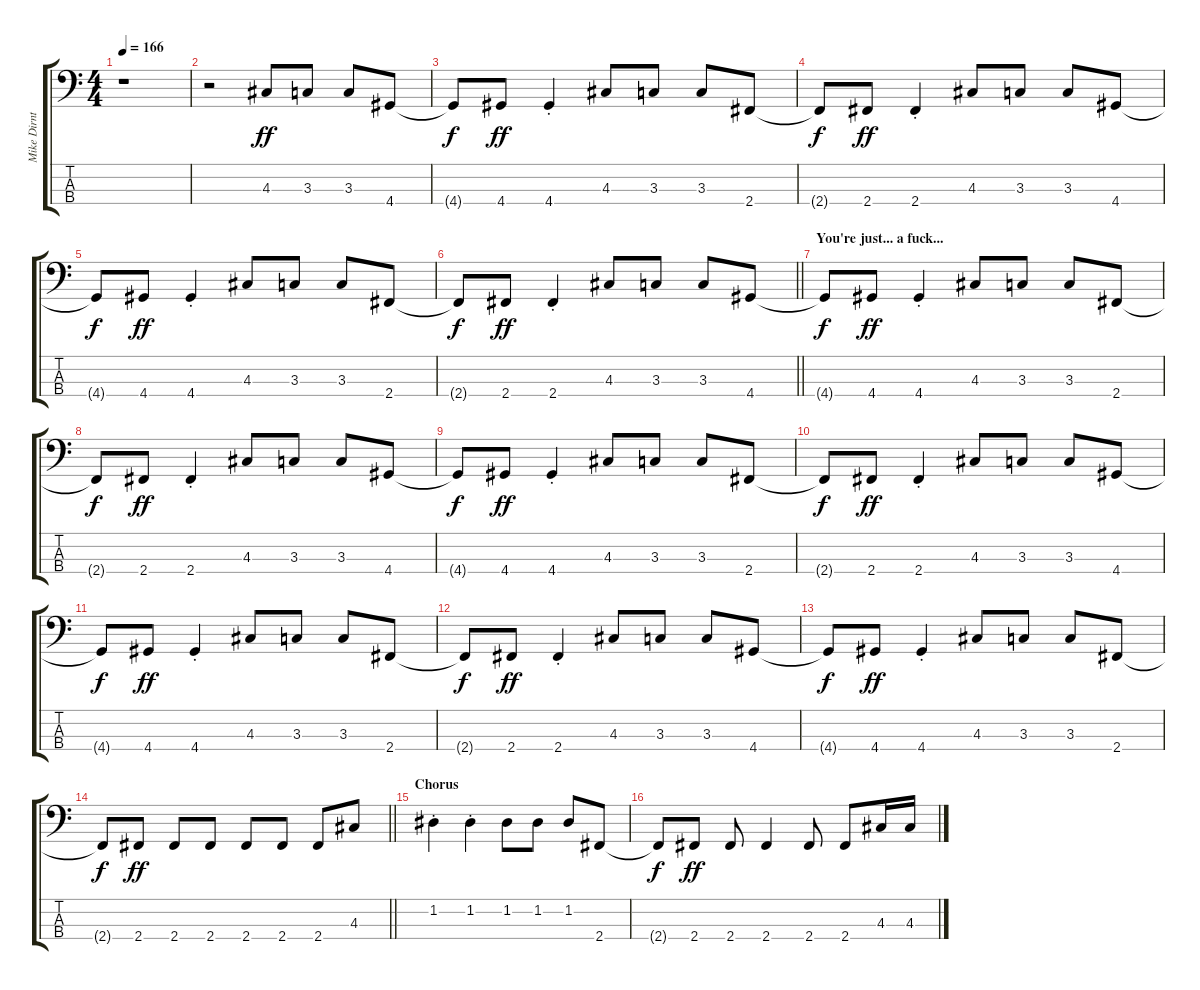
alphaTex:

\track ("Mike Dirnt (Bass)" "Mike Dirnt") {instrument electricbasspick}
\staff {score tabs}
\tuning (G2 D2 A1 E1) {hide}
\ts (4 4)
\tempo 166
\clef f4
\ks c
r.1{dy ff} |
r.2 4.3.8 3.3.8 3.3.8 4.4.8 |
4.4{t}.8{dy f} 4.4.8{dy ff} 4.4{st}.4 4.3.8 3.3.8 3.3.8 2.4.8 |
2.4{t}.8{dy f} 2.4.8{dy ff} 2.4{st}.4 4.3.8 3.3.8 3.3.8 4.4.8 |
4.4{t}.8{dy f} 4.4.8{dy ff} 4.4{st}.4 4.3.8 3.3.8 3.3.8 2.4.8 |
\barLineRight lightlight
2.4{t}.8{dy f} 2.4.8{dy ff} 2.4{st}.4 4.3.8 3.3.8 3.3.8 4.4.8 |
\section ("" "You're just... a fuck...")
4.4{t}.8{dy f} 4.4.8{dy ff} 4.4{st}.4 4.3.8 3.3.8 3.3.8 2.4.8 |
2.4{t}.8{dy f} 2.4.8{dy ff} 2.4{st}.4 4.3.8 3.3.8 3.3.8 4.4.8 |
4.4{t}.8{dy f} 4.4.8{dy ff} 4.4{st}.4 4.3.8 3.3.8 3.3.8 2.4.8 |
2.4{t}.8{dy f} 2.4.8{dy ff} 2.4{st}.4 4.3.8 3.3.8 3.3.8 4.4.8 |
4.4{t}.8{dy f} 4.4.8{dy ff} 4.4{st}.4 4.3.8 3.3.8 3.3.8 2.4.8 |
2.4{t}.8{dy f} 2.4.8{dy ff} 2.4{st}.4 4.3.8 3.3.8 3.3.8 4.4.8 |
4.4{t}.8{dy f} 4.4.8{dy ff} 4.4{st}.4 4.3.8 3.3.8 3.3.8 2.4.8 |
\barLineRight lightlight
2.4{t}.8{dy f} 2.4.8{dy ff} 2.4.8 2.4.8 2.4.8 2.4.8 2.4.8 4.3.8 |
\section ("" "Chorus")
1.2{st}.4 1.2{st}.4 1.2.8 1.2.8 1.2.8 2.4.8 |
2.4{t}.8{dy f} 2.4.8{dy ff} 2.4.8 2.4.4 2.4.8 2.4.8 4.3.16 4.3.16
